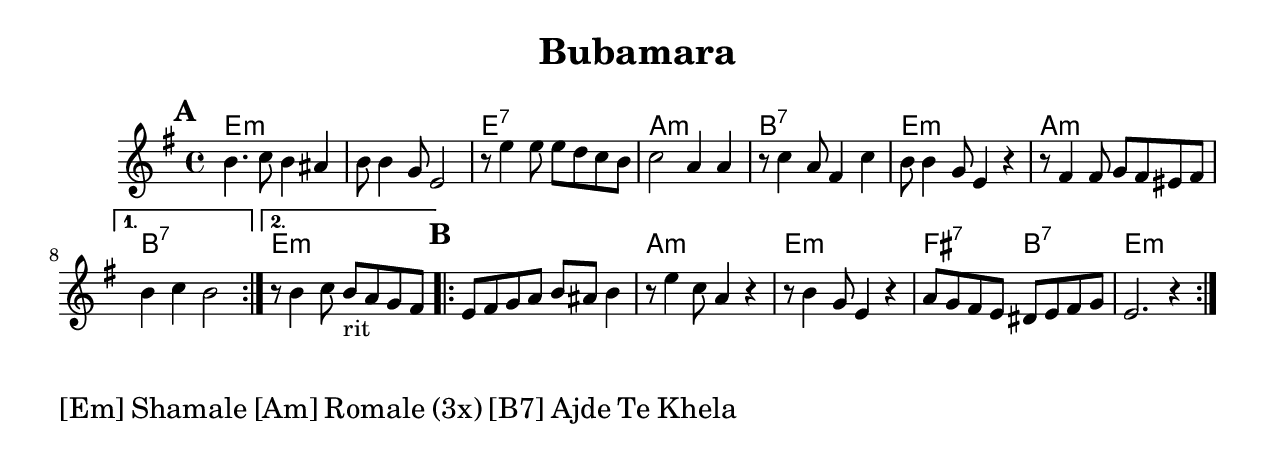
\version "2.18.0"
\language "english"

\paper{
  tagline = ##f
  print-all-headers = ##t
  #(set-paper-size "letter")
}
date = #(strftime "%d-%m-%Y" (localtime (current-time)))

%\markup{ \italic{ " Updated " \date  }  }

melody = \transpose d e \relative c'' {
  \clef treble

  \key d \minor
  \time 4/4
  \set Score.markFormatter = #format-mark-box-alphabet
  %\partial 16*3 a16 d f   %lead in notes

  \repeat volta 2{
  \mark \default
    a4.   bf8 a4 gs
    a8 a4 f8 d2
    r8 d'4 d8  d c bf a
    bf2 g4 g|

    r8 bf4 g8 e4 bf'
    a8 a4 f8 d4 r4|
    r8 e4 e8 f e ds e

  }

  \alternative {
    {a4 bf a2 }
    {r8 a4 bf8 a _rit g f e }
  }


  \repeat volta 2{
  \mark \default
    d8  e f g a gs a4

    r8 d4 bf8 g4 r4
    r8 a4 f8 d4 r4
    g8 f e d cs d e f
    d2. r4|

  }

  % \alternative { { }{ } }

}
%************************Lyrics Block****************
%{\addlyrics{
  Sa  o rao -- ma -- len phu -- che -- na
  bu -- ba -- ma -- ra so -- se a -- ce -- la.
  Dev -- la  dev -- la var -- car le _
  Bu -- be -- ma -- ra ko -- ka po -- ci -- ne
  \repeat unfold 6{\skip2}
  Djind -- ji - rind -- ji bu -- ba -- ma -- ro
  cik -- ni -- je shuz -- hi --je
  aj -- de mo -- re koj ro -- mesa.

}
\addlyrics {

  Ej ro -- ma -- len a -- shu -- nen, _
  Ej cha -- vo -- ren gug -- le zur -- a -- len.
  Bu -- ba -- ma -- ra cha -- jo -- ri, _
  Ba -- ro Gr -- ga voj --  si od -- ji -- li.
}
%}
harmonies =  \transpose d e \chordmode {
  d1*2:m
  d1:7
  g1:m
  a1:7
  d1:m
  g1:m
  a1:7
  d1:m
  %B part
  d1:m
  g1:m
  d1:m
  e2:7
  a2:7
  d1:m
  %a1:7
  %d2:m
  %e2:7
  %a1:7


  %old chords
  % d1:m r1 g1:m r1 a1:7 d1:m g1:m a1:7 r1
  %B section
  %d1:m g1:m d1:m g2:m a2:7 d1:m
}

\score {
  <<
    \new ChordNames {
      \set chordChanges = ##t
      \harmonies
    }
    \new Staff

    \melody
    %\new Staff \transpose c c' \melody
  >>
  \header{
    title= "Bubamara"
    arranger= ""

  }
  \layout{indent = 1.0\cm}
  \midi{
    \tempo 4 = 120
  }
}
\markup \fontsize #2 {[Em] Shamale [Am] Romale (3x) [B7] Ajde Te Khela  }
%{
%\markup{ [Dm]Shamale [Gm]romale (3x) [A7]ajde te khela  }
\markup{.}

  % more verses:
  \markup{}
  \markup {
  \fill-line {
  \hspace #0.1 % distance from left margin
  \column {
  \line { "1."
  \column {
  "Sa Romalen phuche na"
  "Bubemara sose acela"
  "Devla, devla chajori"
  "Bubamara koka pocine"
  }
  }
  \hspace #0.2 % vertical distance between verses
  \line { "2."
  \column {
  "Ej Romalen a shunen"
  "Ej chavoren gugle zuralen"
  "Bubemara chajori,"
  "Baro grga vojsi odjili"
  }
  }
  }
  \hspace #0.1  % horiz. distance between columns
  \column {
  \line { "3."
  \column {
  ""
  }
  }
  \hspace #0.2 % distance between verses
  \line { "4."
  \column {
  ""
  }
  }
  }
  \hspace #0.1 % distance to right margin
  }
  }



%{

  Sa o raomalen phuchena
  bubamara sose ni c(k)elel.
  Devla , devla mangav la
  o' lake meka merav.

  Sa e romen puchela,
  bubamara sose achela,
  devla devla vacar le,
  bubamara tuka pocinel.
  ej romalen ashunen,
  e chavoren gugle zurale.
  Bubamara chajori,
  baro Grga voj si o djili.

  Djindji - rindji bubamaro
  ciknije shuzhije
  ajde more koj romesa. x2
  Shamale romale! x3
  Shamale romale ajde te khela

  Sa romalen puchela,
  o dejori fusuj chudela.
  Devla devla sa charle,
  bubamaru voj te aresel.
  Ej romalen ashunen,
  e chavroren gugle shukaren,
  zivoto si ringishpil,
  Trajo o del rom aj romnji.

  Djindji - rindji bubamaro
  ciknije shuzhije
  ajde more koj romesa. x2
  Shamale romale! x3
  Shamale romale ajde te khela

  Sa Romalen puchela,
  bubamara sose achela,
  devla devla vacar le
  bubamara pocinel.
  Ej romalen ashunen
  e chavrore gugle zurale
  bubamara chajori
  baro Grga voj si o djili.

  Djindji - rindji bubamaro
  ciknije shuzhije
  ajde more goj romesa. x4
  Te cilabe te chela

  Everyone is asking
  Ladybug why are you so tiny?
  Oh God, oh God I love her
  Ladybug I will pay everything for you.

  Hey folks listen,
  Sweet beautiful children.
  Ladybug, little girl,
  You are a great, greatest song.

  Jinji rinji Ladybug
  You tiny beauty
  Go away man, I'm not for marriage,
  Children, folks

  Everyone is asking,
  And mother is serving beans,
  Oh God, oh God everything has been eaten,
  Ladybug can't wait.
  Everyone is asking
  Ladybug why are you so tiny?
  Oh God, oh God I love her
  Ladybug I will pay everything for you.

  Hey folks listen,
  Sweet beautiful children.
  Ladybug, little girl,
  You are a great, greatest song.

  Jinji rinji Ladybug
  You tiny beauty
  Go away man, I'm not for marriage,
  Children, folks

  Everyone is asking,
  And mother is serving beans,
  Oh God, oh God everything has been eaten,
  Ladybug can't wait.

  Hey folks listen,
  Sweet beautiful children,
  Life is a merry-go-round
  God bless husband and wife.

  Jinji rinji Ladybug
  You tiny beauty
  Go away man, I'm not for marriage,
  Children, folks

  Hey folks listen,
  Sweet beautiful children.
  Ladybug, little girl,
  You are a great, greatest song.
  Hey folks listen,
  Sweet beautiful children,
  Life is a merry-go-round
  God bless husband and wife.

  Jinji rinji Ladybug
  You tiny beauty
  Go away man, I'm not for marriage,
  Children, folks

  Hey folks listen,
  Sweet beautiful children.
  Ladybug, little girl,
  You are a great, greatest song.

%}
